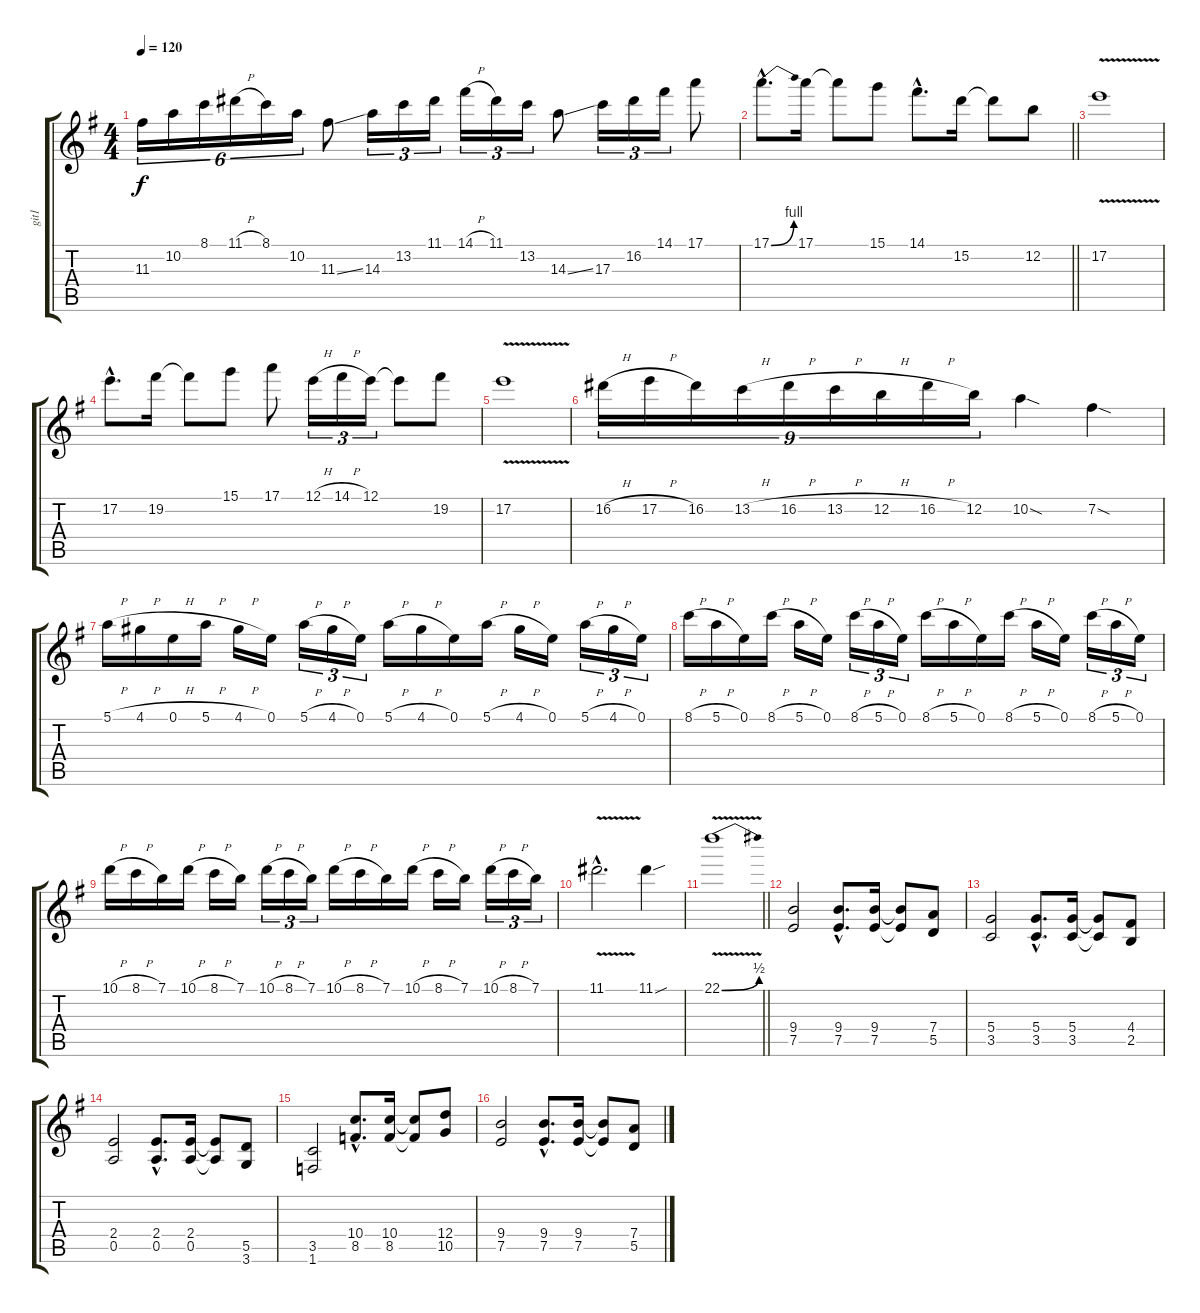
\track ("git1" "git1") {instrument distortionguitar}
\staff {score tabs}
\tuning (E4 B3 G3 D3 A2 E2) {hide}
\ts (4 4)
\tempo 120
\clef g2
\ks eminor
11.3.16{tu (6 4) dy f} 10.2.16{tu (6 4)} 8.1.16{tu (6 4)} 11.1{h}.16{tu (6 4)} 8.1.16{tu (6 4)} 10.2.16{tu (6 4)} 11.3{ss}.8 14.3.16{tu (3 2)} 13.2.16{tu (3 2)} 11.1.16{tu (3 2)} 14.1{h}.16{tu (3 2)} 11.1.16{tu (3 2)} 13.2.16{tu (3 2)} 14.3{ss}.8 17.3.16{tu (3 2)} 16.2.16{tu (3 2)} 14.1.16{tu (3 2)} 17.1.8 |
\barLineRight lightlight
17.1{be (bend 0 0 60 4) hac}.8{d} 17.1.16 17.1{t}.8 15.1.8 14.1{hac}.8{d} 15.2.16 15.2{t}.8 12.2.8 |
17.2{v}.1 |
17.2{hac}.8{d} 19.2.16 19.2{t}.8 15.1.8 17.1.8 12.1{h}.16{tu (3 2)} 14.1{h}.16{tu (3 2)} 12.1.16{tu (3 2)} 12.1{t}.8 19.2.8 |
17.2{v}.1 |
16.2{h}.16{tu (9 8)} 17.2{h}.16{tu (9 8)} 16.2.16{tu (9 8)} 13.2{h}.16{tu (9 8)} 16.2{h}.16{tu (9 8)} 13.2{h}.16{tu (9 8)} 12.2{h}.16{tu (9 8)} 16.2{h}.16{tu (9 8)} 12.2.16{tu (9 8)} 10.2{sod}.4 7.2{sod}.4 |
5.1{h}.16 4.1{h}.16 0.1{h}.16 5.1{h}.16 4.1{h}.16 0.1.16 5.1{h}.16{tu (3 2)} 4.1{h}.16{tu (3 2)} 0.1.16{tu (3 2)} 5.1{h}.16 4.1{h}.16 0.1.16 5.1{h}.16 4.1{h}.16 0.1.16 5.1{h}.16{tu (3 2)} 4.1{h}.16{tu (3 2)} 0.1.16{tu (3 2)} |
8.1{h}.16 5.1{h}.16 0.1.16 8.1{h}.16 5.1{h}.16 0.1.16 8.1{h}.16{tu (3 2)} 5.1{h}.16{tu (3 2)} 0.1.16{tu (3 2)} 8.1{h}.16 5.1{h}.16 0.1.16 8.1{h}.16 5.1{h}.16 0.1.16 8.1{h}.16{tu (3 2)} 5.1{h}.16{tu (3 2)} 0.1.16{tu (3 2)} |
10.1{h}.16 8.1{h}.16 7.1.16 10.1{h}.16 8.1{h}.16 7.1.16 10.1{h}.16{tu (3 2)} 8.1{h}.16{tu (3 2)} 7.1.16{tu (3 2)} 10.1{h}.16 8.1{h}.16 7.1.16 10.1{h}.16 8.1{h}.16 7.1.16 10.1{h}.16{tu (3 2)} 8.1{h}.16{tu (3 2)} 7.1.16{tu (3 2)} |
11.1{v hac}.2{d} 11.1{sou}.4 |
\barLineRight lightlight
22.1{be (bend 0 0 60 2) v}.1 |
(9.4 7.5).2 (9.4{hac} 7.5{hac}).8{d} (9.4 7.5).16 (9.4{t} 7.5{t}).8 (7.4 5.5).8 |
(5.4 3.5).2 (5.4{hac} 3.5{hac}).8{d} (5.4 3.5).16 (5.4{t} 3.5{t}).8 (4.4 2.5).8 |
(2.4 0.5).2 (2.4{hac} 0.5{hac}).8{d} (2.4 0.5).16 (2.4{t} 0.5{t}).8 (5.5 3.6).8 |
(3.5 1.6).2 (10.4{hac} 8.5{hac}).8{d} (10.4 8.5).16 (10.4{t} 8.5{t}).8 (12.4 10.5).8 |
(9.4 7.5).2 (9.4{hac} 7.5{hac}).8{d} (9.4 7.5).16 (9.4{t} 7.5{t}).8 (7.4 5.5).8
